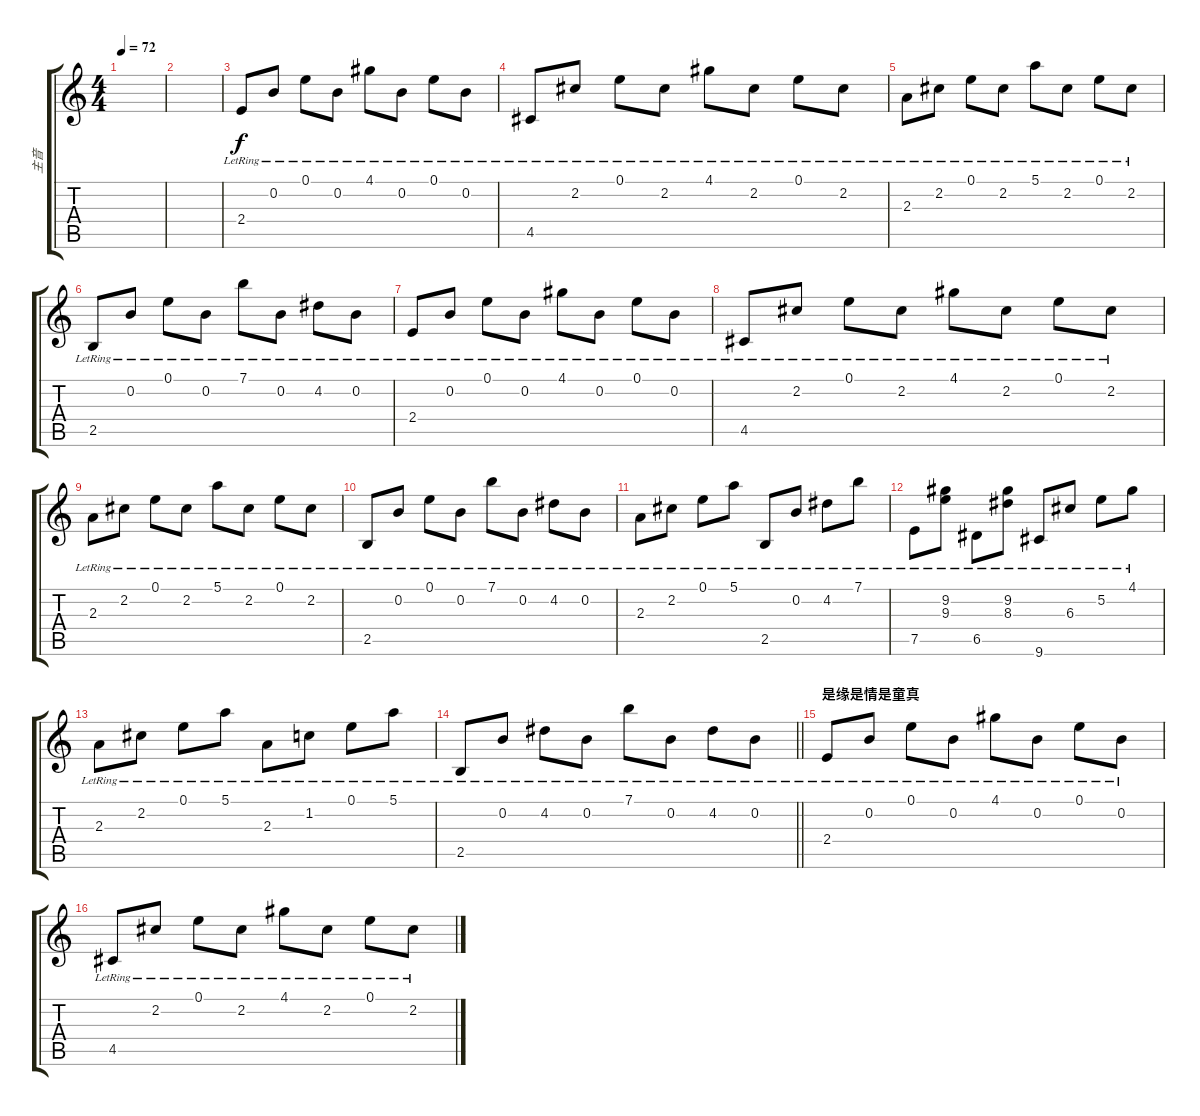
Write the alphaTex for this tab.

\track ("主音" "主音") {instrument acousticguitarnylon}
\staff {score tabs}
\tuning (E4 B3 G3 D3 A2 E2) {hide}
\ts (4 4)
\tempo 72
\clef g2
\ks c
|
|
2.4{lr}.8{instrument acousticguitarsteel} 0.2{lr}.8 0.1{lr}.8 0.2{lr}.8 4.1{lr}.8 0.2{lr}.8 0.1{lr}.8 0.2{lr}.8 |
4.5{lr}.8 2.2{lr}.8 0.1{lr}.8{txt ""} 2.2{lr}.8 4.1{lr}.8 2.2{lr}.8 0.1{lr}.8 2.2{lr}.8 |
2.3{lr}.8 2.2{lr}.8 0.1{lr}.8 2.2{lr}.8 5.1{lr}.8 2.2{lr}.8 0.1{lr}.8 2.2{lr}.8 |
2.5{lr}.8 0.2{lr}.8 0.1{lr}.8 0.2{lr}.8 7.1{lr}.8 0.2{lr}.8 4.2{lr}.8 0.2{lr}.8 |
2.4{lr}.8{instrument acousticguitarsteel} 0.2{lr}.8 0.1{lr}.8 0.2{lr}.8 4.1{lr}.8 0.2{lr}.8 0.1{lr}.8 0.2{lr}.8 |
4.5{lr}.8 2.2{lr}.8 0.1{lr}.8 2.2{lr}.8 4.1{lr}.8 2.2{lr}.8 0.1{lr}.8 2.2{lr}.8 |
2.3{lr}.8 2.2{lr}.8 0.1{lr}.8 2.2{lr}.8 5.1{lr}.8 2.2{lr}.8 0.1{lr}.8 2.2{lr}.8 |
2.5{lr}.8 0.2{lr}.8 0.1{lr}.8 0.2{lr}.8 7.1{lr}.8 0.2{lr}.8 4.2{lr}.8 0.2{lr}.8 |
2.3{lr}.8 2.2{lr}.8 0.1{lr}.8 5.1{lr}.8 2.5{lr}.8 0.2{lr}.8 4.2{lr}.8 7.1{lr}.8 |
7.5{lr}.8 (9.2{lr} 9.3{lr}).8 6.5{lr}.8 (9.2{lr} 8.3{lr}).8 9.6{lr}.8 6.3{lr}.8 5.2{lr}.8 4.1{lr}.8 |
2.3{lr}.8 2.2{lr}.8 0.1{lr}.8 5.1{lr}.8 2.3{lr}.8 1.2{lr}.8 0.1{lr}.8 5.1{lr}.8 |
\barLineRight lightlight
2.5{lr}.8 0.2{lr}.8 4.2{lr}.8 0.2{lr}.8 7.1{lr}.8 0.2{lr}.8 4.2{lr}.8 0.2{lr}.8 |
\section ("" "是缘是情是童真")
2.4{lr}.8{instrument acousticguitarsteel} 0.2{lr}.8 0.1{lr}.8 0.2{lr}.8 4.1{lr}.8 0.2{lr}.8 0.1{lr}.8 0.2{lr}.8 |
4.5{lr}.8 2.2{lr}.8 0.1{lr}.8 2.2{lr}.8 4.1{lr}.8 2.2{lr}.8 0.1{lr}.8 2.2{lr}.8
